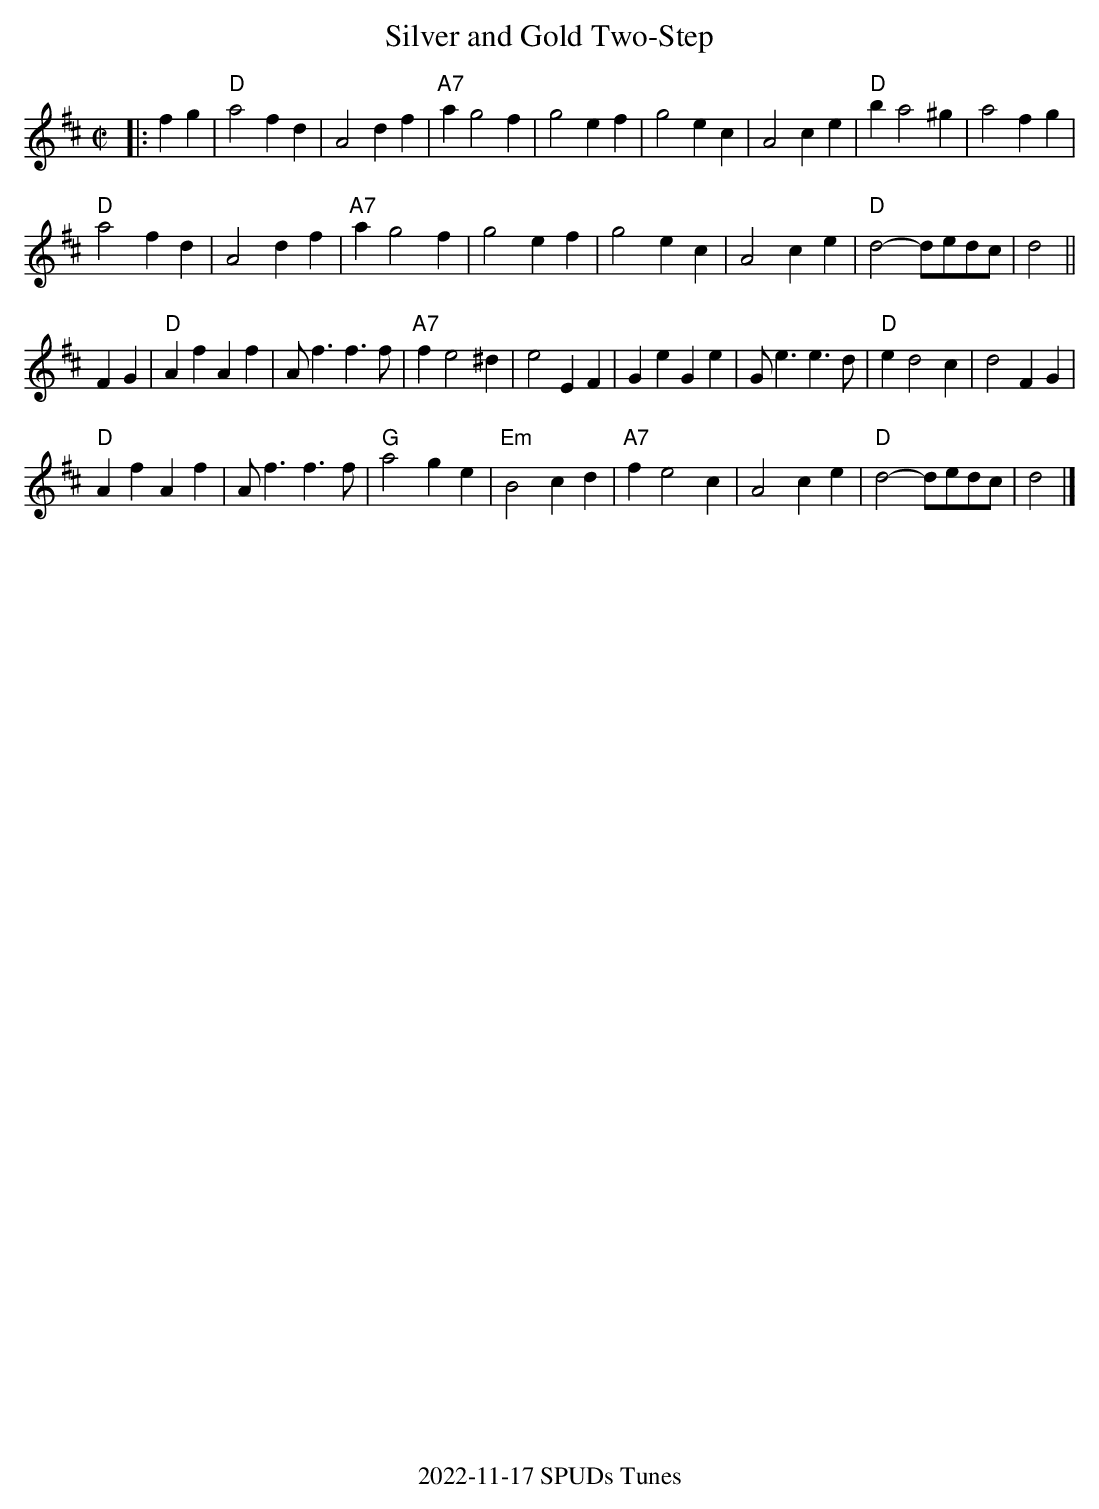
X:1
T:Silver and Gold Two-Step
M:C|
L:1/4
K:D
|:fg\
|"D"a2 fd | A2 df | "A7"a g2 f | g2 ef | g2 ec | A2 ce | "D"ba2 ^g | a2 fg |
"D"a2 fd | A2 df | "A7"a g2 f | g2 ef | g2 ec | A2 ce | "D"d2- d/e/d/c/ | d2 ||
FG\
| "D"Af Af | A<f f>f | "A7"f e2 ^d | e2 EF |\
 Ge Ge |G<e e>d |"D"e d2 c | d2FG |
"D"Af Af | A<f f>f |"G"a2 ge | "Em"B2 cd |\
 "A7"f e2 c | A2 ce | "D"d2- d/e/d/c/ | d2 |]
